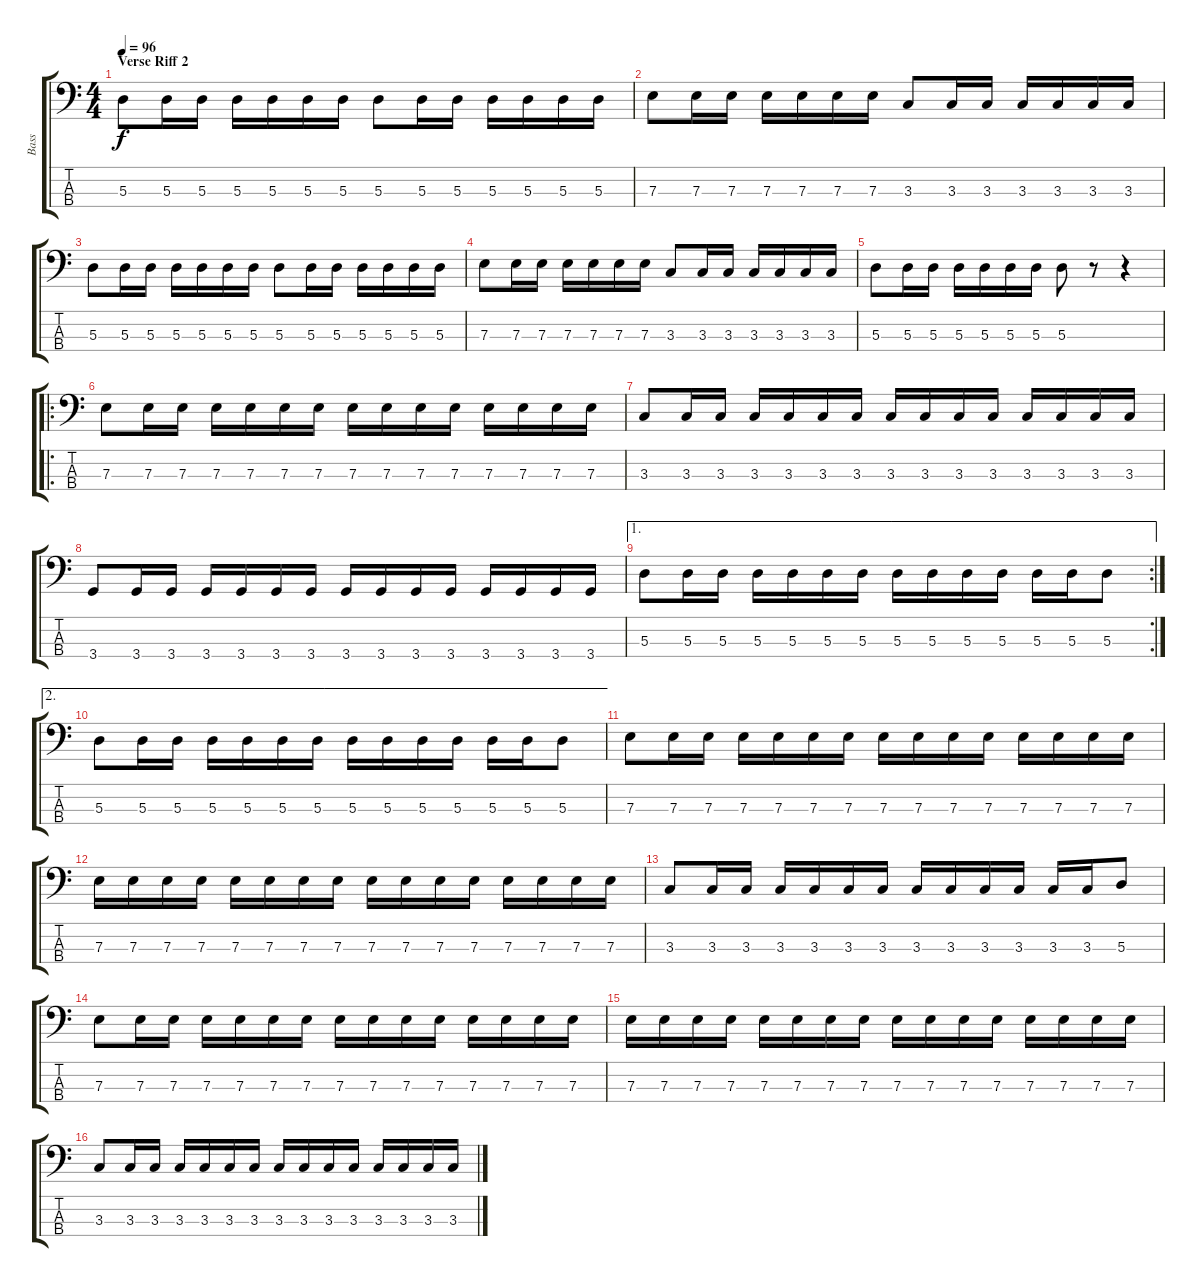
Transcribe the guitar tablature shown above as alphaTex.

\track ("Bass" "Bass") {instrument electricbassfinger}
\staff {score tabs}
\tuning (G2 D2 A1 E1) {hide}
\ts (4 4)
\section ("" "Verse Riff 2")
\tempo 96
\clef f4
\ks c
5.3.8{dy f} 5.3.16 5.3.16 5.3.16 5.3.16 5.3.16 5.3.16 5.3.8 5.3.16 5.3.16 5.3.16 5.3.16 5.3.16 5.3.16 |
7.3.8 7.3.16 7.3.16 7.3.16 7.3.16 7.3.16 7.3.16 3.3.8 3.3.16 3.3.16 3.3.16 3.3.16 3.3.16 3.3.16 |
5.3.8 5.3.16 5.3.16 5.3.16 5.3.16 5.3.16 5.3.16 5.3.8 5.3.16 5.3.16 5.3.16 5.3.16 5.3.16 5.3.16 |
7.3.8 7.3.16 7.3.16 7.3.16 7.3.16 7.3.16 7.3.16 3.3.8 3.3.16 3.3.16 3.3.16 3.3.16 3.3.16 3.3.16 |
5.3.8 5.3.16 5.3.16 5.3.16 5.3.16 5.3.16 5.3.16 5.3.8 r.8 r.4 |
\ro
7.3.8 7.3.16 7.3.16 7.3.16 7.3.16 7.3.16 7.3.16 7.3.16 7.3.16 7.3.16 7.3.16 7.3.16 7.3.16 7.3.16 7.3.16 |
3.3.8 3.3.16 3.3.16 3.3.16 3.3.16 3.3.16 3.3.16 3.3.16 3.3.16 3.3.16 3.3.16 3.3.16 3.3.16 3.3.16 3.3.16 |
3.4.8 3.4.16 3.4.16 3.4.16 3.4.16 3.4.16 3.4.16 3.4.16 3.4.16 3.4.16 3.4.16 3.4.16 3.4.16 3.4.16 3.4.16 |
\ae 1
\rc 2
5.3.8 5.3.16 5.3.16 5.3.16 5.3.16 5.3.16 5.3.16 5.3.16 5.3.16 5.3.16 5.3.16 5.3.16 5.3.16 5.3.8 |
\ae 2
5.3.8 5.3.16 5.3.16 5.3.16 5.3.16 5.3.16 5.3.16 5.3.16 5.3.16 5.3.16 5.3.16 5.3.16 5.3.16 5.3.8 |
7.3.8 7.3.16 7.3.16 7.3.16 7.3.16 7.3.16 7.3.16 7.3.16 7.3.16 7.3.16 7.3.16 7.3.16 7.3.16 7.3.16 7.3.16 |
7.3.16 7.3.16 7.3.16 7.3.16 7.3.16 7.3.16 7.3.16 7.3.16 7.3.16 7.3.16 7.3.16 7.3.16 7.3.16 7.3.16 7.3.16 7.3.16 |
3.3.8 3.3.16 3.3.16 3.3.16 3.3.16 3.3.16 3.3.16 3.3.16 3.3.16 3.3.16 3.3.16 3.3.16 3.3.16 5.3.8 |
7.3.8 7.3.16 7.3.16 7.3.16 7.3.16 7.3.16 7.3.16 7.3.16 7.3.16 7.3.16 7.3.16 7.3.16 7.3.16 7.3.16 7.3.16 |
7.3.16 7.3.16 7.3.16 7.3.16 7.3.16 7.3.16 7.3.16 7.3.16 7.3.16 7.3.16 7.3.16 7.3.16 7.3.16 7.3.16 7.3.16 7.3.16 |
3.3.8 3.3.16 3.3.16 3.3.16 3.3.16 3.3.16 3.3.16 3.3.16 3.3.16 3.3.16 3.3.16 3.3.16 3.3.16 3.3.16 3.3.16
